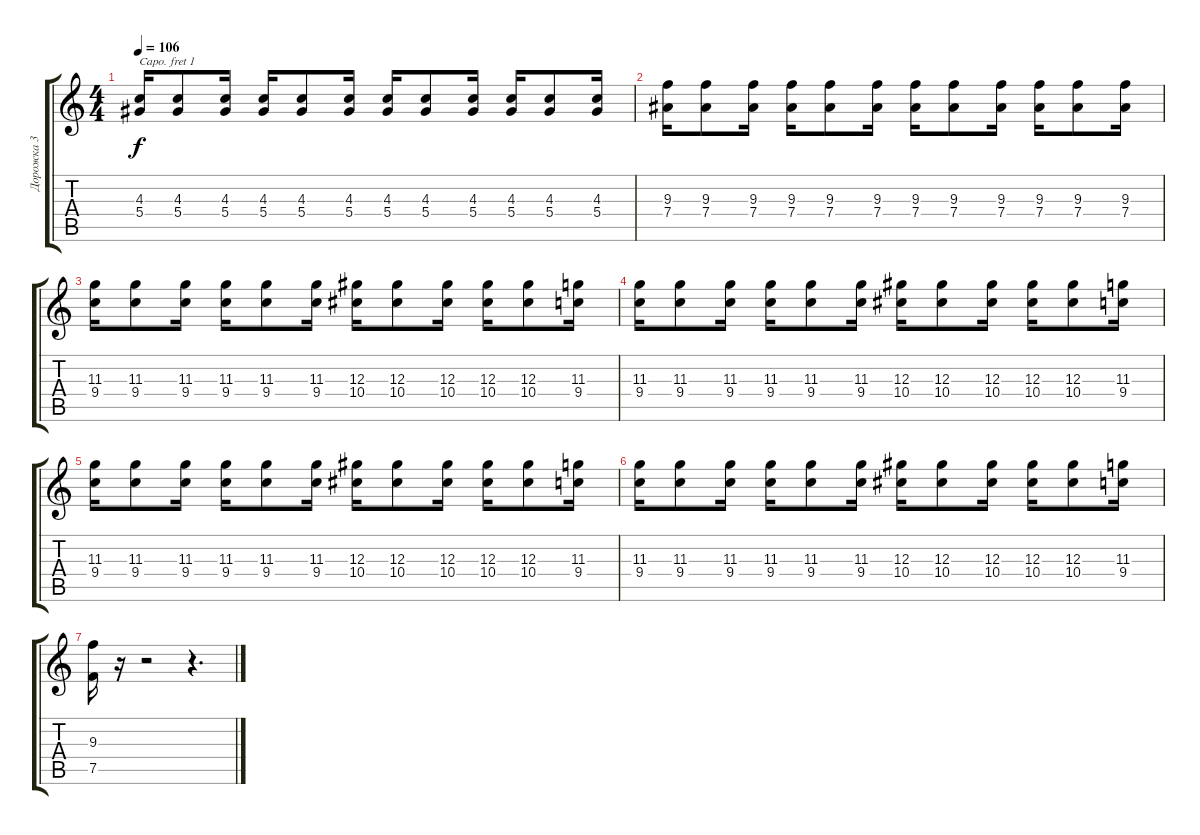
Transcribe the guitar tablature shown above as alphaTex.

\track ("Дорожка 3" "Дорожка 3") {instrument distortionguitar}
\staff {score tabs}
\capo 1
\tuning (E4 B3 G3 D3 A2 E2) {hide}
\ts (4 4)
\tempo 106
\clef g2
\ks c
(4.3 5.4).16{dy f} (4.3 5.4).8 (4.3 5.4).16 (4.3 5.4).16 (4.3 5.4).8 (4.3 5.4).16 (4.3 5.4).16 (4.3 5.4).8 (4.3 5.4).16 (4.3 5.4).16 (4.3 5.4).8 (4.3 5.4).16 |
(9.3 7.4).16 (9.3 7.4).8 (9.3 7.4).16 (9.3 7.4).16 (9.3 7.4).8 (9.3 7.4).16 (9.3 7.4).16 (9.3 7.4).8 (9.3 7.4).16 (9.3 7.4).16 (9.3 7.4).8 (9.3 7.4).16 |
(11.3 9.4).16 (11.3 9.4).8 (11.3 9.4).16 (11.3 9.4).16 (11.3 9.4).8 (11.3 9.4).16 (12.3 10.4).16 (12.3 10.4).8 (12.3 10.4).16 (12.3 10.4).16 (12.3 10.4).8 (11.3 9.4).16 |
(11.3 9.4).16 (11.3 9.4).8 (11.3 9.4).16 (11.3 9.4).16 (11.3 9.4).8 (11.3 9.4).16 (12.3 10.4).16 (12.3 10.4).8 (12.3 10.4).16 (12.3 10.4).16 (12.3 10.4).8 (11.3 9.4).16 |
(11.3 9.4).16 (11.3 9.4).8 (11.3 9.4).16 (11.3 9.4).16 (11.3 9.4).8 (11.3 9.4).16 (12.3 10.4).16 (12.3 10.4).8 (12.3 10.4).16 (12.3 10.4).16 (12.3 10.4).8 (11.3 9.4).16 |
(11.3 9.4).16 (11.3 9.4).8 (11.3 9.4).16 (11.3 9.4).16 (11.3 9.4).8 (11.3 9.4).16 (12.3 10.4).16 (12.3 10.4).8 (12.3 10.4).16 (12.3 10.4).16 (12.3 10.4).8 (11.3 9.4).16 |
(9.3 7.5).16 r.16 r.2 r.4{d}
